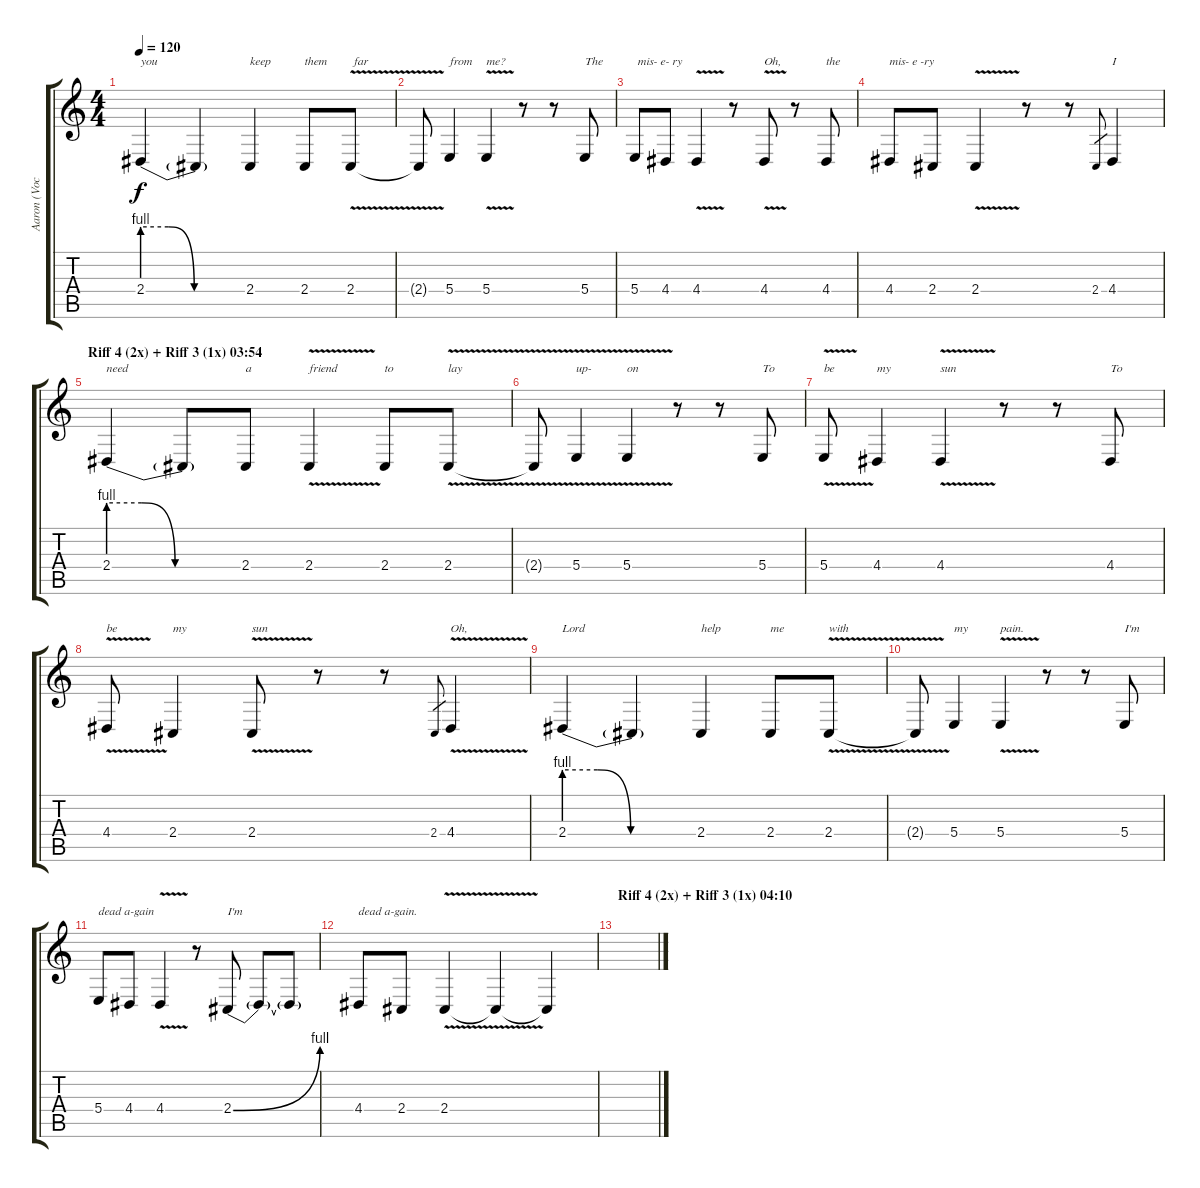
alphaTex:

\track ("Aaron (Vocals) tuned to C#" "Aaron (Voc") {instrument oboe}
\staff {score tabs}
\tuning (Db4 Ab3 E3 B2 Gb2 Db2) {hide}
\ts (4 4)
\tempo 120
\clef g2
\ks c
2.4{be (custom 0 4 15 4 30 0 60 0)}.4{txt "you" dy f} 2.4{t}.4 2.4.4{txt "keep"} 2.4.8{txt "them"} 2.4{v}.8{txt " far"} |
2.4{t}.8 5.4.4{txt "from"} 5.4{v}.4{txt "me?"} r.8 r.8 5.4.8{txt "The"} |
5.4.8{txt " mis- e- ry"} 4.4.8 4.4{v}.4 r.8 4.4{v}.8{txt "Oh,"} r.8 4.4.8{txt "the"} |
4.4.8{txt "mis- e -ry"} 2.4.8 2.4{v}.4 r.8 r.8 2.4.8{gr} 4.4.4{txt "I"} |
\section ("" "Riff 4 (2x) + Riff 3 (1x) 03:54")
2.4{be (custom 0 4 15 4 30 0 60 0)}.4{txt "need"} 2.4{t}.8 2.4.8{txt "a"} 2.4{v}.4{txt "friend"} 2.4.8{txt "to"} 2.4{v}.8{txt "lay"} |
2.4{t}.8 5.4{v}.4{txt "up-"} 5.4{v}.4{txt "on"} r.8 r.8 5.4.8{txt "To"} |
5.4{v}.8{txt "be"} 4.4.4{txt "my"} 4.4{v}.4{txt "sun"} r.8 r.8 4.4.8{txt "To"} |
4.4{v}.8{txt "be"} 2.4.4{txt "my"} 2.4{v}.8{txt "sun"} r.8 r.8 2.4.8{gr} 4.4{v}.4{txt "Oh,"} |
2.4{be (custom 0 4 15 4 30 0 60 0)}.4{txt "Lord"} 2.4{t}.4 2.4.4{txt "help"} 2.4.8{txt "me"} 2.4{v}.8{txt "with"} |
2.4{t}.8 5.4.4{txt "my"} 5.4{v}.4{txt "pain."} r.8 r.8 5.4.8{txt "I'm"} |
5.4.8{txt "dead a-gain"} 4.4.8 4.4{v}.4 r.8 2.4{be (bend 0 0 60 4)}.8{txt "I'm"} 2.4{t}.8 2.4{t}.8 |
4.4.8{txt "dead a-gain."} 2.4.8 2.4{v}.4 2.4{t}.4 2.4{t}.4 |
\section ("" "Riff 4 (2x) + Riff 3 (1x) 04:10")
